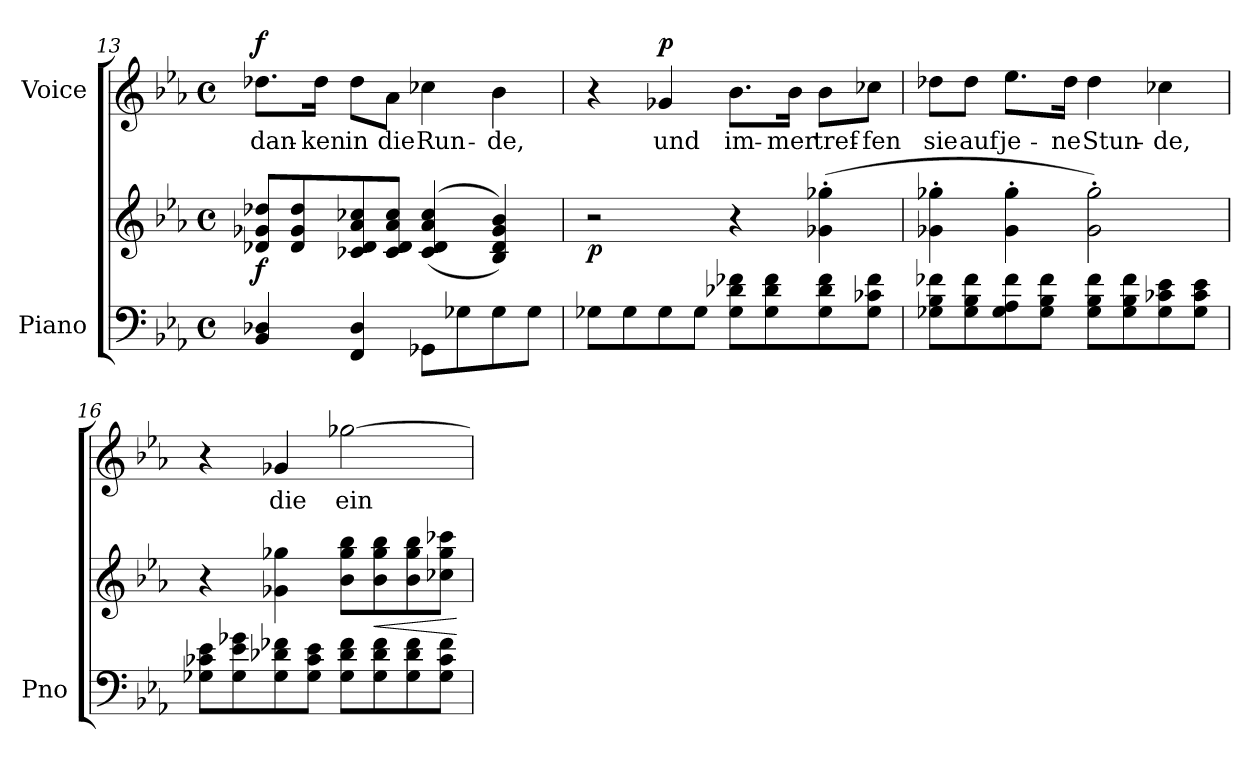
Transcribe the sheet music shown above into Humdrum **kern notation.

**kern	**kern	**dynam	**kern	**text	**dynam
*part2	*part2	*part2	*part1	*part1	*part1
*staff3	*staff2	*staff2/3	*staff1	*staff1	*staff1
*I"Piano	*	*	*I"Voice	*	*
*I'Pno	*	*	*	*	*
*clefF4	*clefG2	*	*clefG2	*	*
*k[b-e-a-]	*k[b-e-a-]	*	*k[b-e-a-]	*	*
*M4/4	*M4/4	*	*M4/4	*	*
*met(c)	*met(c)	*	*met(c)	*	*
=13	=13	=13	=13	=13	=13
!	!	!LO:DY:b	!	!	!LO:DY:a
4BB-/ 4D-X/	8d-X/ 8g-X/ 8dd-X/L	f	8.dd-X\L	-dan-	f
.	8d-/ 8g-/ 8dd-/	.	.	.	.
.	.	.	16dd-\Jk	-ken	.
4FF/ 4D-/	8c-X/ 8d-/ 8a-/ 8cc-X/	.	8dd-\L	in	.
.	8c-/ 8d-/ 8a-/ 8cc-/J	.	8a-\J	die	.
8GG-X\L	((>4c-/ 4d-/ 4a-/ 4cc-/	.	4cc-X\	Run-	.
8G-X\	.	.	.	.	.
8G-\	4B-/ 4d-/ 4g-/ 4b-/))	.	4b-\	-de,	.
8G-\J	.	.	.	.	.
=14	=14	=14	=14	=14	=14
!	!	!LO:DY:b	!	!	!
8G-X\L	2r	p	4r	.	.
8G-\	.	.	.	.	.
!	!	!	!	!	!LO:DY:a
8G-\	.	.	4g-X/	und	p
8G-\J	.	.	.	.	.
8G-\ 8d-X\ 8f-X\L	4r	.	8.b-\L	im-	.
8G-\ 8d-\ 8f-\	.	.	.	.	.
.	.	.	16b-\Jk	-mer	.
8G-\ 8d-\ 8f-\	(4g-X\' 4gg-X\'	.	8b-\L	tref-	.
8G-\ 8c-X\ 8f-\J	.	.	8cc-X\J	-fen	.
=15	=15	=15	=15	=15	=15
8G-X\ 8B-\ 8f-X\L	4g-X\' 4gg-X\'	.	8dd-X\L	sie	.
8G-\ 8B-\ 8f-\	.	.	8dd-\J	auf	.
8G-\ 8A-\ 8f-\	4g-\' 4gg-\'	.	8.ee-\L	je-	.
8G-\ 8B-\ 8f-\J	.	.	.	.	.
.	.	.	16dd-\Jk	-ne	.
8G-\ 8B-\ 8f-\L	2g-\' 2gg-\')	.	4dd-\	Stun-	.
8G-\ 8B-\ 8f-\	.	.	.	.	.
8G-\ 8c-X\ 8e-\	.	.	4cc-X\	-de,	.
8G-\ 8c-\ 8e-\J	.	.	.	.	.
=16	=16	=16	=16	=16	=16
8G-X\ 8c-X\ 8e-\L	4r	.	4r	.	.
8G-\ 8e-\ 8g-X\	.	.	.	.	.
8G-\ 8d-X\ 8f-X\	4g-X\ 4gg-X\	.	4g-X/	die	.
8G-\ 8c-\ 8e-\J	.	.	.	.	.
8G-\ 8d-\ 8f-\L	8b-\ 8gg-\ 8bb-\L	.	[2gg-X\	ein-	.
!	!	!LO:HP:b	!	!	!
8G-\ 8d-\ 8f-\	8b-\ 8gg-\ 8bb-\	<	.	.	.
8G-\ 8d-\ 8f-\	8b-\ 8gg-\ 8bb-\	.	.	.	.
8G-\ 8c-\ 8f-\J	8cc-X\ 8gg-\ 8ccc-X\J	.	.	.	.
.	.	[	.	.	.
=	=	=	=	=	=
*-	*-	*-	*-	*-	*-
